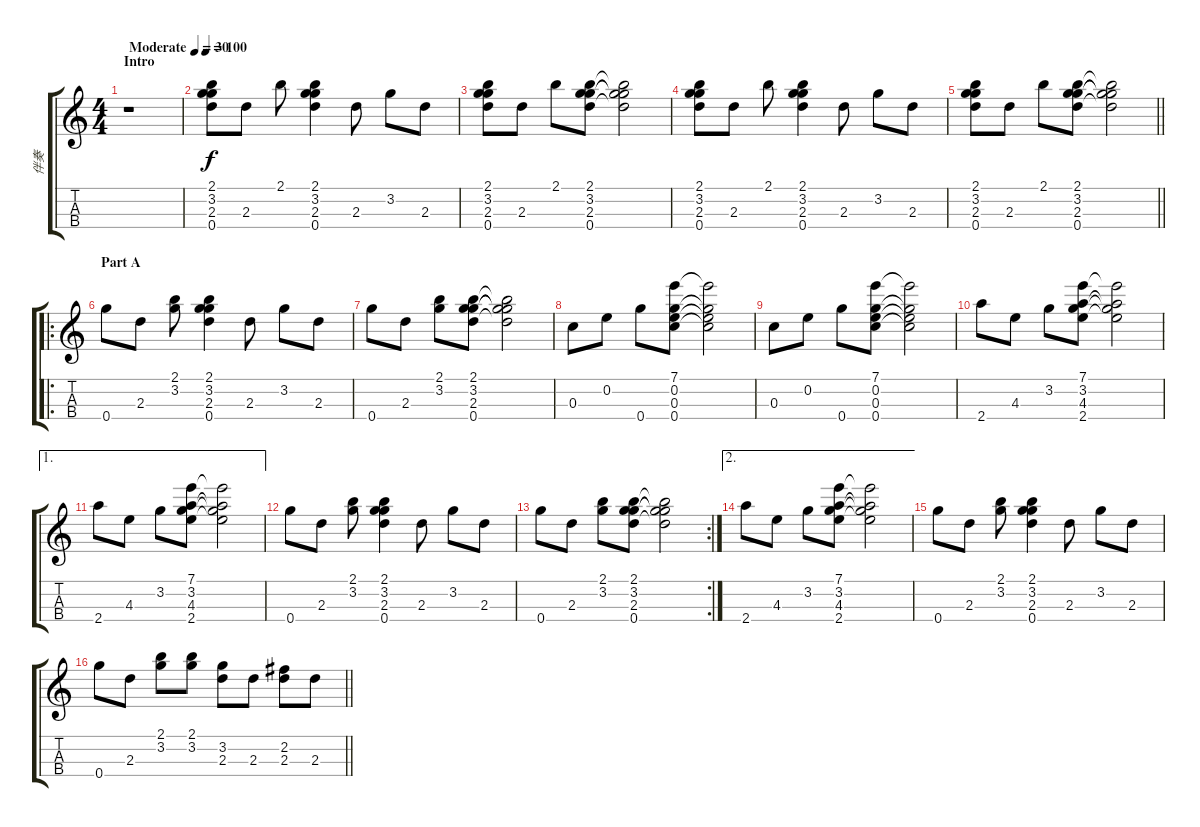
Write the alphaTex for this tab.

\track ("伴奏" "伴奏") {instrument acousticguitarnylon}
\staff {score tabs}
\tuning (A4 E4 C4 G4) {hide}
\ts (4 4)
\section ("" "Intro")
\tempo (30 "Moderate")
\clef g2
\ks c
r.1{dy f instrument acousticguitarnylon} |
\tempo 100
(2.1 3.2 2.3 0.4).8 2.3.8 2.1.8 (2.1 3.2 2.3 0.4).4 2.3.8 3.2.8 2.3.8 |
(2.1 3.2 2.3 0.4).8 2.3.8 2.1.8 (2.1 3.2 2.3 0.4).8 (2.1{t} 3.2{t} 2.3{t} 0.4{t}).2 |
(2.1 3.2 2.3 0.4).8 2.3.8 2.1.8 (2.1 3.2 2.3 0.4).4 2.3.8 3.2.8 2.3.8 |
\barLineRight lightlight
(2.1 3.2 2.3 0.4).8 2.3.8 2.1.8 (2.1 3.2 2.3 0.4).8 (2.1{t} 3.2{t} 2.3{t} 0.4{t}).2 |
\ro
\section ("" "Part A")
0.4.8 2.3.8 (2.1 3.2).8 (2.1 3.2 2.3 0.4).4 2.3.8 3.2.8 2.3.8 |
0.4.8 2.3.8 (2.1 3.2).8 (2.1 3.2 2.3 0.4).8 (2.1{t} 3.2{t} 2.3{t} 0.4{t}).2 |
0.3.8 0.2.8 0.4.8 (7.1 0.2 0.3 0.4).8 (7.1{t} 0.2{t} 0.3{t} 0.4{t}).2 |
0.3.8 0.2.8 0.4.8 (7.1 0.2 0.3 0.4).8 (7.1{t} 0.2{t} 0.3{t} 0.4{t}).2 |
2.4.8 4.3.8 3.2.8 (7.1 3.2 4.3 2.4).8 (7.1{t} 3.2{t} 4.3{t} 2.4{t}).2 |
\ae 1
2.4.8 4.3.8 3.2.8 (7.1 3.2 4.3 2.4).8 (7.1{t} 3.2{t} 4.3{t} 2.4{t}).2 |
0.4.8 2.3.8 (2.1 3.2).8 (2.1 3.2 2.3 0.4).4 2.3.8 3.2.8 2.3.8 |
\rc 2
0.4.8 2.3.8 (2.1 3.2).8 (2.1 3.2 2.3 0.4).8 (2.1{t} 3.2{t} 2.3{t} 0.4{t}).2 |
\ae 2
2.4.8 4.3.8 3.2.8 (7.1 3.2 4.3 2.4).8 (7.1{t} 3.2{t} 4.3{t} 2.4{t}).2 |
0.4.8 2.3.8 (2.1 3.2).8 (2.1 3.2 2.3 0.4).4 2.3.8 3.2.8 2.3.8 |
\barLineRight lightlight
0.4.8 2.3.8 (2.1 3.2).8 (2.1 3.2).8 (3.2 2.3).8 2.3.8 (2.2 2.3).8 2.3.8
